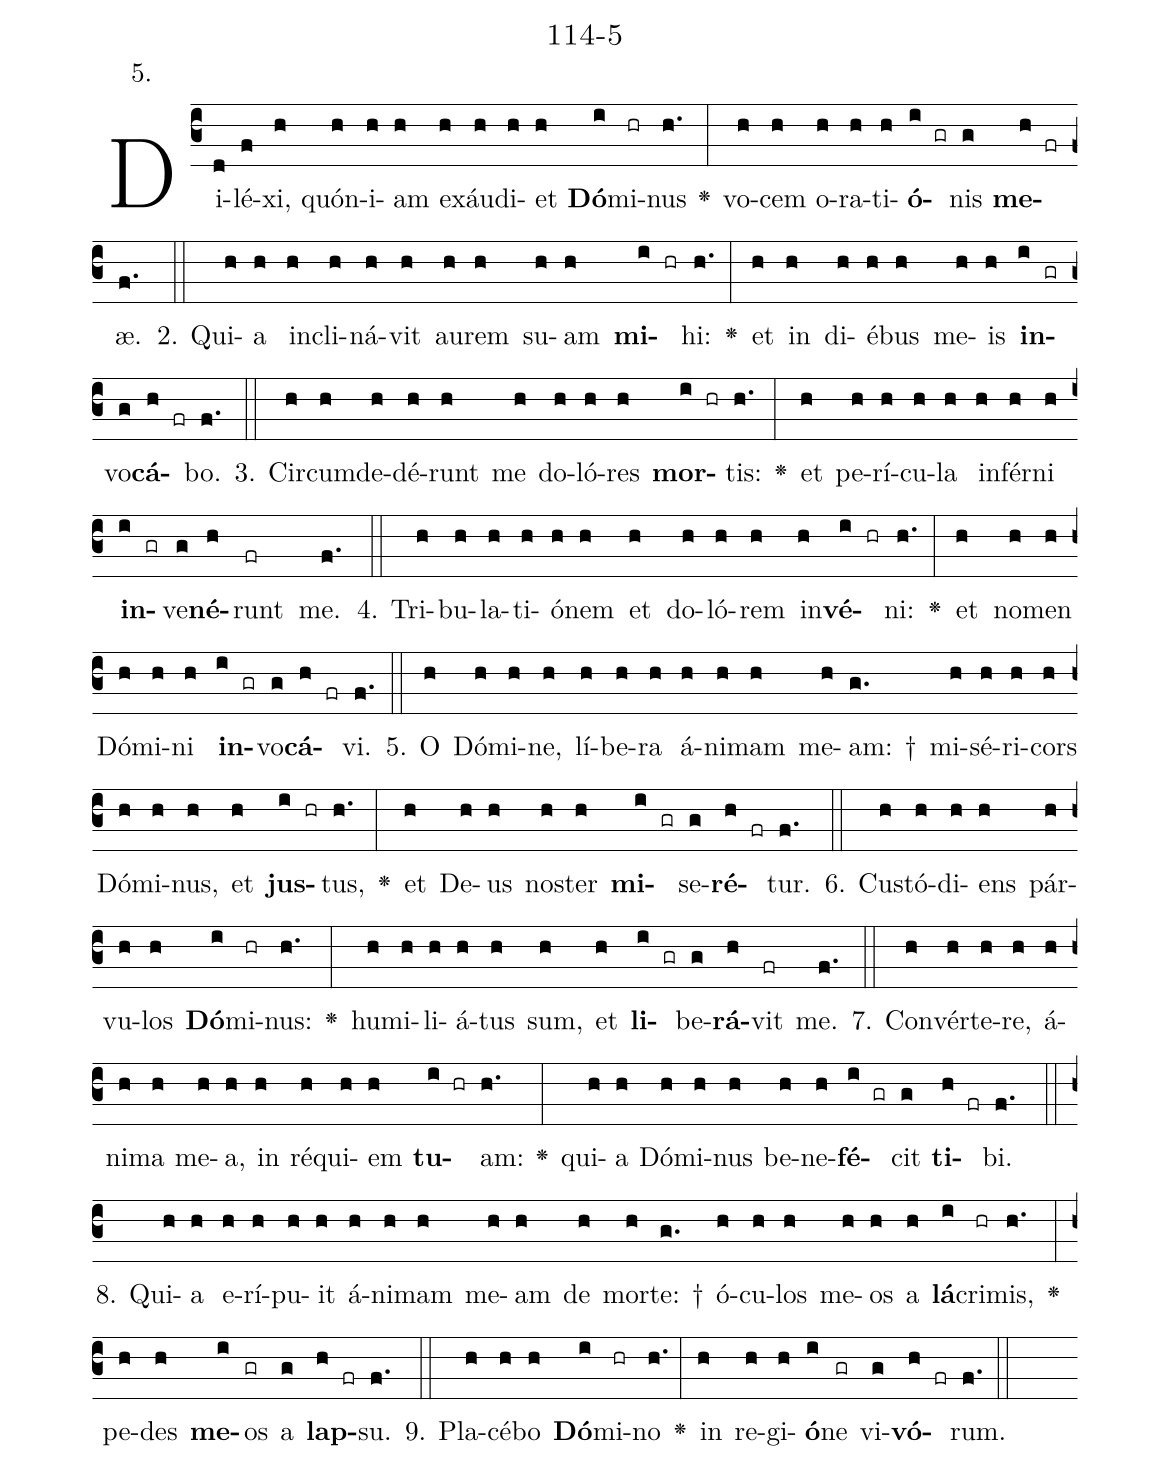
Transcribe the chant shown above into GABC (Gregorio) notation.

name: 114-5;
annotation: 5.;
%%
(c3)Di(d)lé(f)xi,(h) quón(h)i(h)am(h) ex(h)áu(h)di(h)et(h) <b>Dó</b>(i)mi(hr)nus(h.) <v>\greheightstar</v>(:) vo(h)cem(h) o(h)ra(h)ti(h)<b>ó</b>(i gr)nis(g) <b>me</b>(h fr)æ.(f.) (::)
2. Qui(h)a(h) in(h)cli(h)ná(h)vit(h) au(h)rem(h) su(h)am(h) <b>mi</b>(i hr)hi:(h.) <v>\greheightstar</v>(:) et(h) in(h) di(h)é(h)bus(h) me(h)is(h) <b>in</b>(i gr)vo(g)<b>cá</b>(h fr)bo.(f.) (::)
3. Cir(h)cum(h)de(h)dé(h)runt(h) me(h) do(h)ló(h)res(h) <b>mor</b>(i hr)tis:(h.) <v>\greheightstar</v>(:) et(h) pe(h)rí(h)cu(h)la(h) in(h)fér(h)ni(h) <b>in</b>(i gr)ve(g)<b>né</b>(h)runt(fr) me.(f.) (::)
4. Tri(h)bu(h)la(h)ti(h)ó(h)nem(h) et(h) do(h)ló(h)rem(h) in(h)<b>vé</b>(i hr)ni:(h.) <v>\greheightstar</v>(:) et(h) no(h)men(h) Dó(h)mi(h)ni(h) <b>in</b>(i gr)vo(g)<b>cá</b>(h fr)vi.(f.) (::)
5. O(h) Dó(h)mi(h)ne,(h) lí(h)be(h)ra(h) á(h)ni(h)mam(h) me(h)am: †(g.) mi(h)sé(h)ri(h)cors(h) Dó(h)mi(h)nus,(h) et(h) <b>jus</b>(i hr)tus,(h.) <v>\greheightstar</v>(:) et(h) De(h)us(h) nos(h)ter(h) <b>mi</b>(i gr)se(g)<b>ré</b>(h fr)tur.(f.) (::)
6. Cus(h)tó(h)di(h)ens(h) pár(h)vu(h)los(h) <b>Dó</b>(i)mi(hr)nus:(h.) <v>\greheightstar</v>(:) hu(h)mi(h)li(h)á(h)tus(h) sum,(h) et(h) <b>li</b>(i gr)be(g)<b>rá</b>(h)vit(fr) me.(f.) (::)
7. Con(h)vér(h)te(h)re,(h) á(h)ni(h)ma(h) me(h)a,(h) in(h) ré(h)qui(h)em(h) <b>tu</b>(i hr)am:(h.) <v>\greheightstar</v>(:) qui(h)a(h) Dó(h)mi(h)nus(h) be(h)ne(h)<b>fé</b>(i gr)cit(g) <b>ti</b>(h fr)bi.(f.) (::)
8. Qui(h)a(h) e(h)rí(h)pu(h)it(h) á(h)ni(h)mam(h) me(h)am(h) de(h) mor(h)te: †(g.) ó(h)cu(h)los(h) me(h)os(h) a(h) <b>lá</b>(i)cri(hr)mis,(h.) <v>\greheightstar</v>(:) pe(h)des(h) <b>me</b>(i)os(gr) a(g) <b>lap</b>(h fr)su.(f.) (::)
9. Pla(h)cé(h)bo(h) <b>Dó</b>(i)mi(hr)no(h.) <v>\greheightstar</v>(:) in(h) re(h)gi(h)<b>ó</b>(i)ne(gr) vi(g)<b>vó</b>(h fr)rum.(f.) (::)
